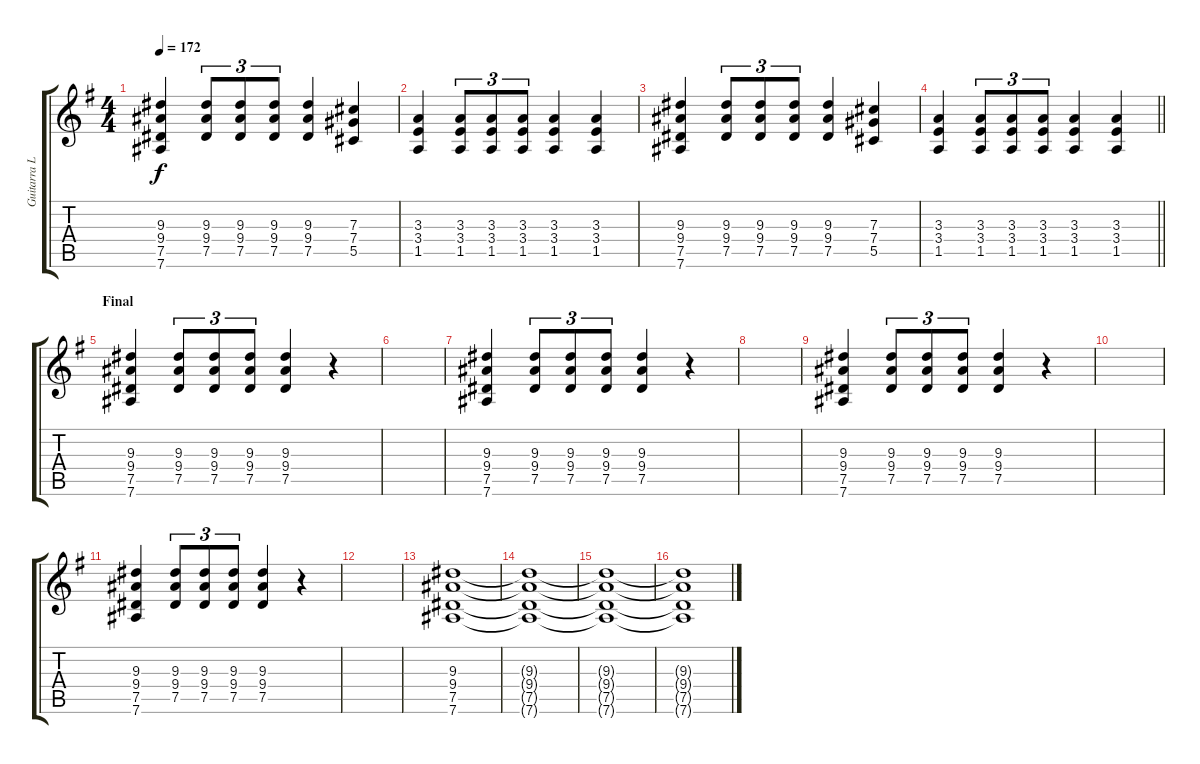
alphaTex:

\track ("Guitarra Líder" "Guitarra L") {instrument distortionguitar}
\staff {score tabs}
\tuning (Eb4 Bb3 Gb3 Db3 Ab2 Eb2) {hide}
\ts (4 4)
\tempo 172
\clef g2
\ks eminor
(9.3 9.4 7.5 7.6).4{dy f} (9.3 9.4 7.5).8{tu (3 2)} (9.3 9.4 7.5).8{tu (3 2)} (9.3 9.4 7.5).8{tu (3 2)} (9.3 9.4 7.5).4 (7.3 7.4 5.5).4 |
(3.3 3.4 1.5).4 (3.3 3.4 1.5).8{tu (3 2)} (3.3 3.4 1.5).8{tu (3 2)} (3.3 3.4 1.5).8{tu (3 2)} (3.3 3.4 1.5).4 (3.3 3.4 1.5).4 |
(9.3 9.4 7.5 7.6).4 (9.3 9.4 7.5).8{tu (3 2)} (9.3 9.4 7.5).8{tu (3 2)} (9.3 9.4 7.5).8{tu (3 2)} (9.3 9.4 7.5).4 (7.3 7.4 5.5).4 |
\barLineRight lightlight
(3.3 3.4 1.5).4 (3.3 3.4 1.5).8{tu (3 2)} (3.3 3.4 1.5).8{tu (3 2)} (3.3 3.4 1.5).8{tu (3 2)} (3.3 3.4 1.5).4 (3.3 3.4 1.5).4 |
\section ("" "Final")
(9.3 9.4 7.5 7.6).4{volume 16} (9.3 9.4 7.5).8{tu (3 2)} (9.3 9.4 7.5).8{tu (3 2)} (9.3 9.4 7.5).8{tu (3 2)} (9.3 9.4 7.5).4 r.4 |
|
(9.3 9.4 7.5 7.6).4 (9.3 9.4 7.5).8{tu (3 2)} (9.3 9.4 7.5).8{tu (3 2)} (9.3 9.4 7.5).8{tu (3 2)} (9.3 9.4 7.5).4 r.4 |
|
(9.3 9.4 7.5 7.6).4 (9.3 9.4 7.5).8{tu (3 2)} (9.3 9.4 7.5).8{tu (3 2)} (9.3 9.4 7.5).8{tu (3 2)} (9.3 9.4 7.5).4 r.4 |
|
(9.3 9.4 7.5 7.6).4 (9.3 9.4 7.5).8{tu (3 2)} (9.3 9.4 7.5).8{tu (3 2)} (9.3 9.4 7.5).8{tu (3 2)} (9.3 9.4 7.5).4 r.4 |
|
(9.3 9.4 7.5 7.6).1{volume 0} |
(9.3{t} 9.4{t} 7.5{t} 7.6{t}).1 |
(9.3{t} 9.4{t} 7.5{t} 7.6{t}).1 |
(9.3{t} 9.4{t} 7.5{t} 7.6{t}).1
